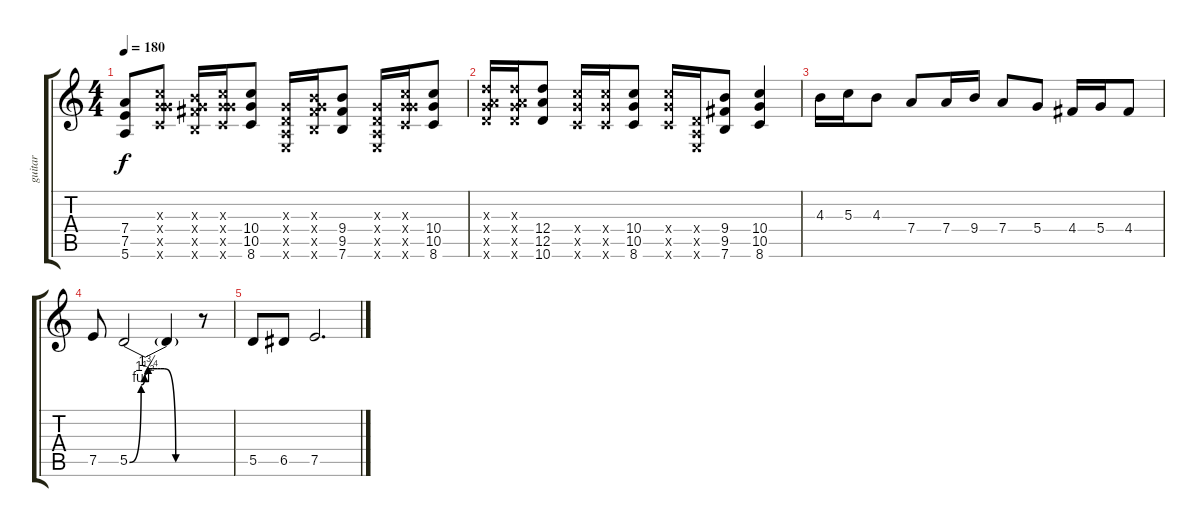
\track ("guitar" "guitar") {instrument distortionguitar}
\staff {score tabs}
\tuning (E4 B3 G3 D3 A2 E2) {hide}
\ts (4 4)
\tempo 180
\clef g2
\ks c
(7.4 7.5 5.6).8{dy f} (0.3{x} 10.4{x} 10.5{x} 8.6{x}).8 (0.3{x} 9.4{x} 9.5{x} 7.6{x}).16 (0.3{x} 10.4{x} 10.5{x} 8.6{x}).16 (10.4 10.5 8.6).8 (0.3{x} 0.4{x} 0.5{x} 0.6{x}).16 (0.3{x} 9.4{x} 9.5{x} 7.6{x}).16 (9.4 9.5 7.6).8 (0.3{x} 0.4{x} 0.5{x} 0.6{x}).16 (0.3{x} 10.4{x} 10.5{x} 8.6{x}).16 (10.4 10.5 8.6).8 |
(0.3{x} 12.4{x} 12.5{x} 10.6{x}).16 (0.3{x} 12.4{x} 12.5{x} 10.6{x}).16 (12.4 12.5 10.6).8 (10.4{x} 10.5{x} 8.6{x}).16 (10.4{x} 10.5{x} 8.6{x}).16 (10.4 10.5 8.6).8 (10.4{x} 10.5{x} 8.6{x}).16 (0.4{x} 0.5{x} 0.6{x}).16 (9.4 9.5 7.6).8 (10.4 10.5 8.6).4 |
4.3.16 5.3.16 4.3.8 7.4.8 7.4.16 9.4.16 7.4.8 5.4.8 4.4.16 5.4.16 4.4.8 |
7.5.8 5.5{be (custom 0 0 10 4 13 6 16 7 20 7 24 7 27 7 30 7 40 0 50 0 58 0 60 0)}.2 5.5{t}.4 r.8 |
5.5.8 6.5.8 7.5.2{d}
